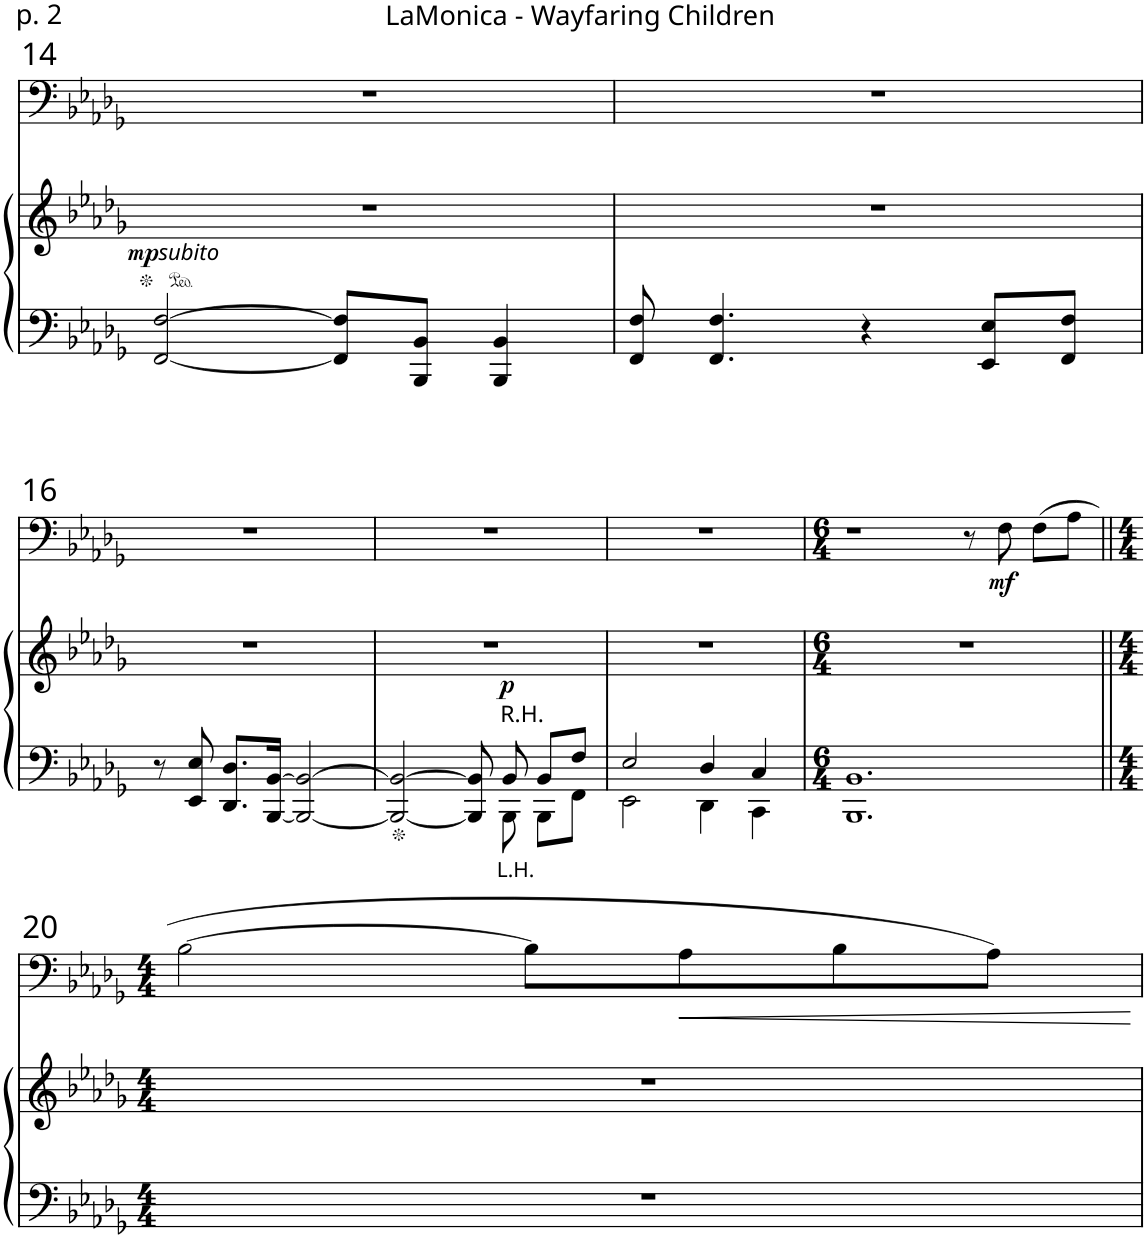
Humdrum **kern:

**kern	**kern	**dynam	**kern	**dynam
*part2	*part2	*part2	*part1	*part1
*staff3	*staff2	*staff2/3	*staff1	*staff1
*I"Piano	*	*	*I"Bassoon	*
*I'Pno	*	*	*I'Bsn	*
!!LO:PB:g=z
*clefF4	*clefG2	*	*clefF4	*
*k[b-e-a-d-g-]	*k[b-e-a-d-g-]	*	*k[b-e-a-d-g-]	*
*M4/4	*M4/4	*	*M4/4	*
=14	=14	=14	=14	=14
!	!	!LO:DY:b	!	!
!	!	!LO:DY:n=1:b	!	!
[2FF/ [2F/	1r	mp other-dynamics	1r	.
8FF/] 8F/]L	.	.	.	.
8BBB-/ 8BB-/J	.	.	.	.
4BBB-/ 4BB-/	.	.	.	.
=15	=15	=15	=15	=15
8FF/ 8F/	1r	.	1r	.
4.FF/ 4.F/	.	.	.	.
4r	.	.	.	.
8EE-/ 8E-/L	.	.	.	.
8FF/ 8F/J	.	.	.	.
!!LO:LB:g=z
=16	=16	=16	=16	=16
8r	1r	.	1r	.
8EE-/ 8E-/	.	.	.	.
8.DD-/ 8.D-/L	.	.	.	.
[16BBB-/ [16BB-/Jk	.	.	.	.
2BBB-/_ 2BB-/_	.	.	.	.
=17	=17	=17	=17	=17
*^	*	*	*	*
2BBB-/_ 2BB-/_	8ryy	1r	.	1r	.
!LO:TX:b:t=L.H.	!	!	!	!	!
*v	*v	*	*	*	*
8BBB-/] 8BB-/]	.	.	.	.
*^	*	*	*	*
!LO:TX:a:t=R.H.	!	!	!	!	!
!	!	!	!LO:DY:a=2	!	!
8BB-/	8BBB-\	.	p	.	.
8BB-/L	8BBB-\L	.	.	.	.
8F/J	8FF\J	.	.	.	.
=18	=18	=18	=18	=18	=18
2E-/	2EE-\	1r	.	1r	.
4D-/	4DD-\	.	.	.	.
4C/	4CC\	.	.	.	.
=19	=19	=19	=19	=19	=19
*M6/4	*	*M6/4	*	*M6/4	*
1.BB-	1.BBB-	1.r	.	1r	.
.	.	.	.	8r	.
!	!	!	!	!	!LO:DY:b
.	.	.	.	8F\	mf
.	.	.	.	(8F\L	.
.	.	.	.	8A-\J	.
*v	*v	*	*	*	*
!!LO:LB:g=z
=20||	=20||	=20||	=20||	=20||
*M4/4	*M4/4	*	*M4/4	*
1r	1r	.	[2B-\	.
.	.	.	8B-\L]	.
!	!	!	!	!LO:HP:b
.	.	.	8A-\	<
.	.	.	8B-\	.
.	.	.	8A-\J)	.
.	.	.	.	[
=	=	=	=	=
*-	*-	*-	*-	*-
